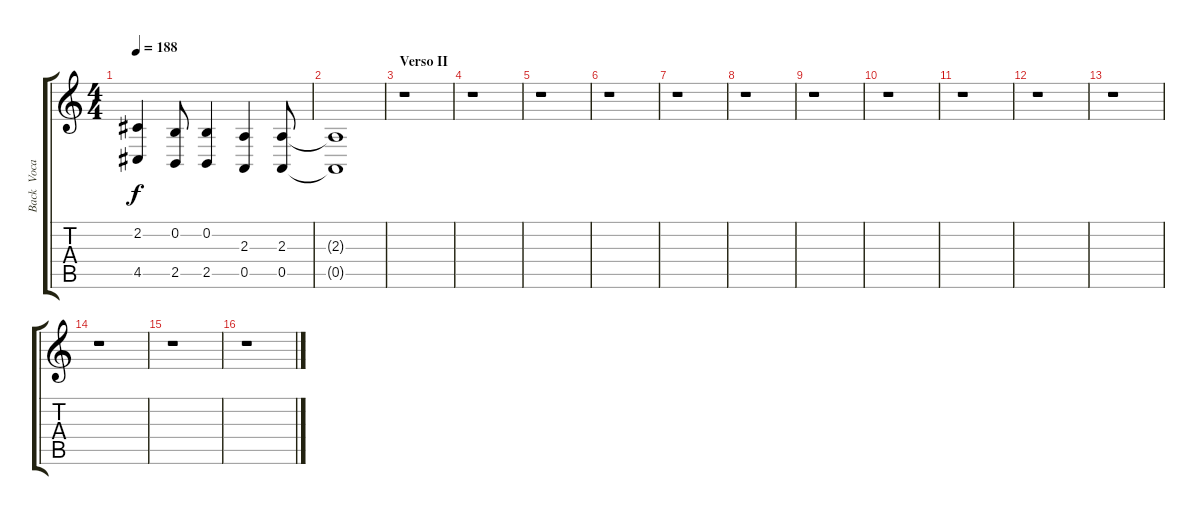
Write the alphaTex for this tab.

\track ("Back  Vocal" "Back  Voca") {instrument flute}
\staff {score tabs}
\tuning (E4 B3 G3 D3 A2 E2) {hide}
\ts (4 4)
\tempo 188
\clef g2
\ks c
(2.2 4.5).4{dy f} (0.2 2.5).8 (0.2 2.5).4 (2.3 0.5).4 (2.3 0.5).8 |
(2.3{t} 0.5{t}).1 |
\section ("" "Verso II")
r.1 |
r.1 |
r.1 |
r.1 |
r.1 |
r.1 |
r.1 |
r.1 |
r.1 |
r.1 |
r.1 |
r.1 |
r.1 |
r.1
